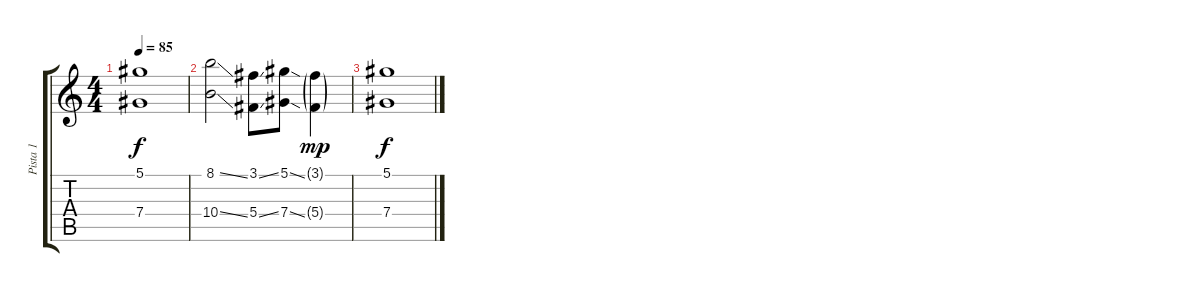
\track ("Pista 1" "Pista 1") {instrument acousticguitarsteel}
\staff {score tabs}
\tuning (Eb4 Bb3 Gb3 Db3 Ab2 Eb2) {hide}
\ts (4 4)
\tempo 85
\clef g2
\ks c
(5.1 7.4).1{dy f} |
(8.1{ss} 10.4{ss}).2 (3.1{ss} 5.4{ss}).8 (5.1{ss} 7.4{ss}).8 (3.1{g} 5.4{g}).4{dy mp} |
(5.1 7.4).1{dy f}
